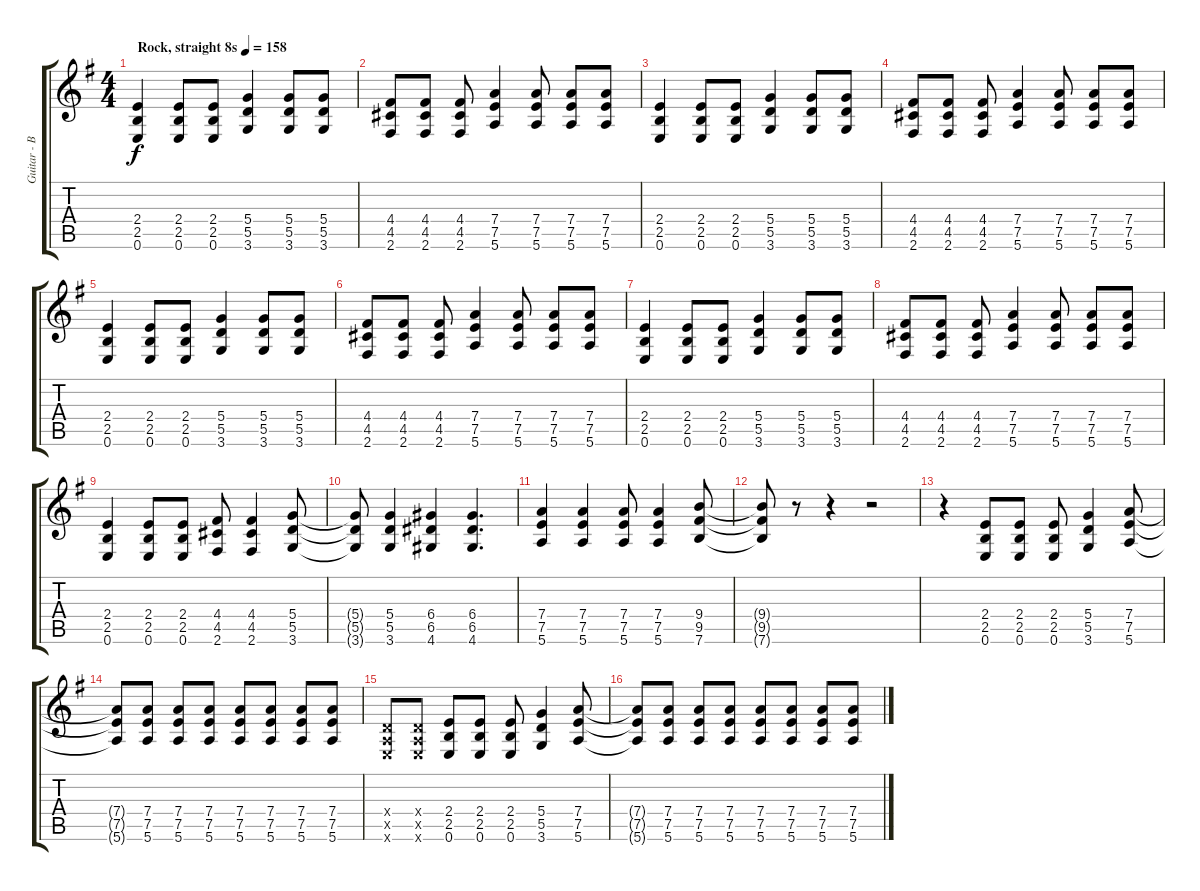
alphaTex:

\track ("Guitar - Bill Bailey" "Guitar - B") {instrument overdrivenguitar}
\staff {score tabs}
\tuning (E4 B3 G3 D3 A2 E2) {hide}
\ts (4 4)
\tempo (158 "Rock, straight 8s")
\clef g2
\ks g
(2.4 2.5 0.6).4{dy f instrument overdrivenguitar} (2.4 2.5 0.6).8 (2.4 2.5 0.6).8 (5.4 5.5 3.6).4 (5.4 5.5 3.6).8 (5.4 5.5 3.6).8 |
(4.4 4.5 2.6).8 (4.4 4.5 2.6).8 (4.4 4.5 2.6).8 (7.4 7.5 5.6).4 (7.4 7.5 5.6).8 (7.4 7.5 5.6).8 (7.4 7.5 5.6).8 |
(2.4 2.5 0.6).4 (2.4 2.5 0.6).8 (2.4 2.5 0.6).8 (5.4 5.5 3.6).4 (5.4 5.5 3.6).8 (5.4 5.5 3.6).8 |
(4.4 4.5 2.6).8 (4.4 4.5 2.6).8 (4.4 4.5 2.6).8 (7.4 7.5 5.6).4 (7.4 7.5 5.6).8 (7.4 7.5 5.6).8 (7.4 7.5 5.6).8 |
(2.4 2.5 0.6).4 (2.4 2.5 0.6).8 (2.4 2.5 0.6).8 (5.4 5.5 3.6).4 (5.4 5.5 3.6).8 (5.4 5.5 3.6).8 |
(4.4 4.5 2.6).8 (4.4 4.5 2.6).8 (4.4 4.5 2.6).8 (7.4 7.5 5.6).4 (7.4 7.5 5.6).8 (7.4 7.5 5.6).8 (7.4 7.5 5.6).8 |
(2.4 2.5 0.6).4 (2.4 2.5 0.6).8 (2.4 2.5 0.6).8 (5.4 5.5 3.6).4 (5.4 5.5 3.6).8 (5.4 5.5 3.6).8 |
(4.4 4.5 2.6).8 (4.4 4.5 2.6).8 (4.4 4.5 2.6).8 (7.4 7.5 5.6).4 (7.4 7.5 5.6).8 (7.4 7.5 5.6).8 (7.4 7.5 5.6).8 |
(2.4 2.5 0.6).4 (2.4 2.5 0.6).8 (2.4 2.5 0.6).8 (4.4 4.5 2.6).8 (4.4 4.5 2.6).4 (5.4 5.5 3.6).8 |
(5.4{t} 5.5{t} 3.6{t}).8 (5.4 5.5 3.6).4 (6.4 6.5 4.6).4 (6.4 6.5 4.6).4{d} |
(7.4 7.5 5.6).4 (7.4 7.5 5.6).4 (7.4 7.5 5.6).8 (7.4 7.5 5.6).4 (9.4 9.5 7.6).8 |
(9.4{t} 9.5{t} 7.6{t}).8 r.8 r.4 r.2 |
r.4 (2.4 2.5 0.6).8 (2.4 2.5 0.6).8 (2.4 2.5 0.6).8 (5.4 5.5 3.6).4 (7.4 7.5 5.6).8 |
(7.4{t} 7.5{t} 5.6{t}).8 (7.4 7.5 5.6).8 (7.4 7.5 5.6).8 (7.4 7.5 5.6).8 (7.4 7.5 5.6).8 (7.4 7.5 5.6).8 (7.4 7.5 5.6).8 (7.4 7.5 5.6).8 |
(0.4{x} 0.5{x} 0.6{x}).8 (0.4{x} 0.5{x} 0.6{x}).8 (2.4 2.5 0.6).8 (2.4 2.5 0.6).8 (2.4 2.5 0.6).8 (5.4 5.5 3.6).4 (7.4 7.5 5.6).8 |
(7.4{t} 7.5{t} 5.6{t}).8 (7.4 7.5 5.6).8 (7.4 7.5 5.6).8 (7.4 7.5 5.6).8 (7.4 7.5 5.6).8 (7.4 7.5 5.6).8 (7.4 7.5 5.6).8 (7.4 7.5 5.6).8
